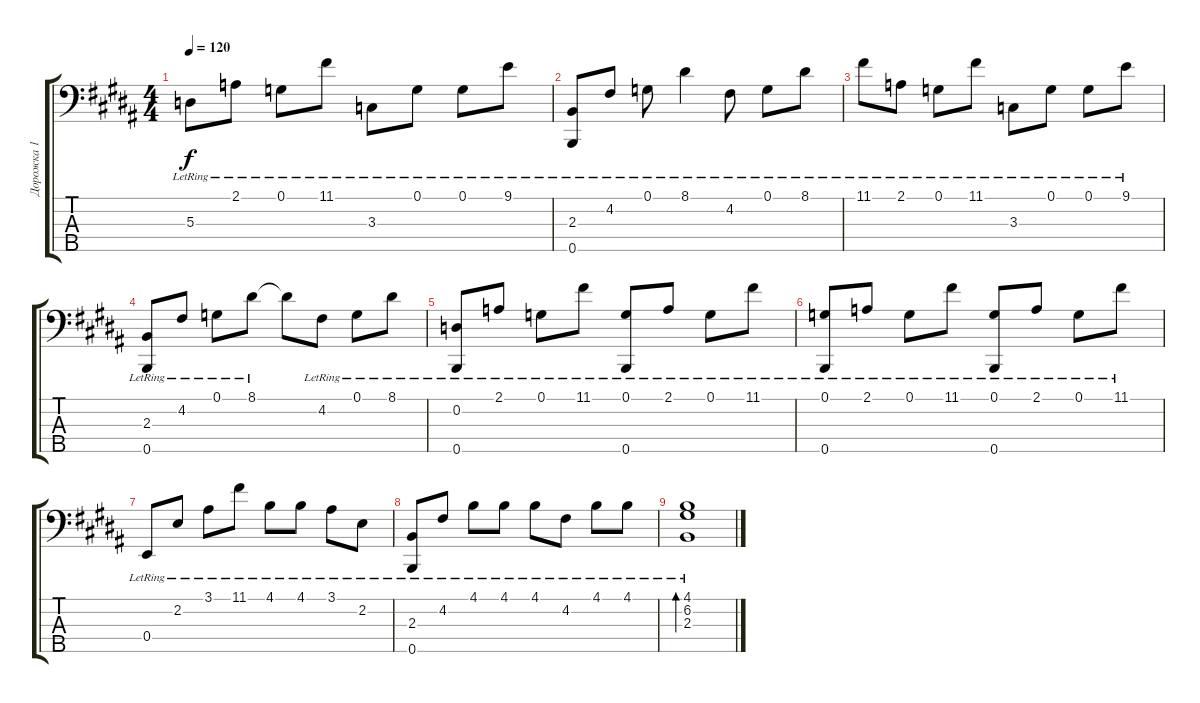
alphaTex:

\track ("Дорожка 1" "Дорожка 1") {instrument electricbassfinger}
\staff {score tabs}
\tuning (G2 D2 A1 E1 B0) {hide}
\ts (4 4)
\tempo 120
\clef f4
\ks b
5.3{lr}.8{dy f} 2.1{lr}.8 0.1{lr}.8 11.1{lr}.8 3.3{lr}.8 0.1{lr}.8 0.1{lr}.8 9.1{lr}.8 |
(2.3{lr} 0.5{lr}).8 4.2{lr}.8 0.1{lr}.8 8.1{lr}.4 4.2{lr}.8 0.1{lr}.8 8.1{lr}.8 |
11.1{lr}.8 2.1{lr}.8 0.1{lr}.8 11.1{lr}.8 3.3{lr}.8 0.1{lr}.8 0.1{lr}.8 9.1{lr}.8 |
(2.3{lr} 0.5{lr}).8 4.2{lr}.8 0.1{lr}.8 8.1{lr}.8 8.1{t}.8 4.2{lr}.8 0.1{lr}.8 8.1{lr}.8 |
(0.2{lr} 0.5{lr}).8 2.1{lr}.8 0.1{lr}.8 11.1{lr}.8 (0.1{lr} 0.5{lr}).8 2.1{lr}.8 0.1{lr}.8 11.1{lr}.8 |
(0.1{lr} 0.5{lr}).8 2.1{lr}.8 0.1{lr}.8 11.1{lr}.8 (0.1{lr} 0.5{lr}).8 2.1{lr}.8 0.1{lr}.8 11.1{lr}.8 |
0.4{lr}.8 2.2{lr}.8 3.1{lr}.8 11.1{lr}.8 4.1{lr}.8 4.1{lr}.8 3.1{lr}.8 2.2{lr}.8 |
(2.3{lr} 0.5{lr}).8 4.2{lr}.8 4.1{lr}.8 4.1{lr}.8 4.1{lr}.8 4.2{lr}.8 4.1{lr}.8 4.1{lr}.8 |
(4.1{lr} 6.2{lr} 2.3{lr}).1{bd 480}
